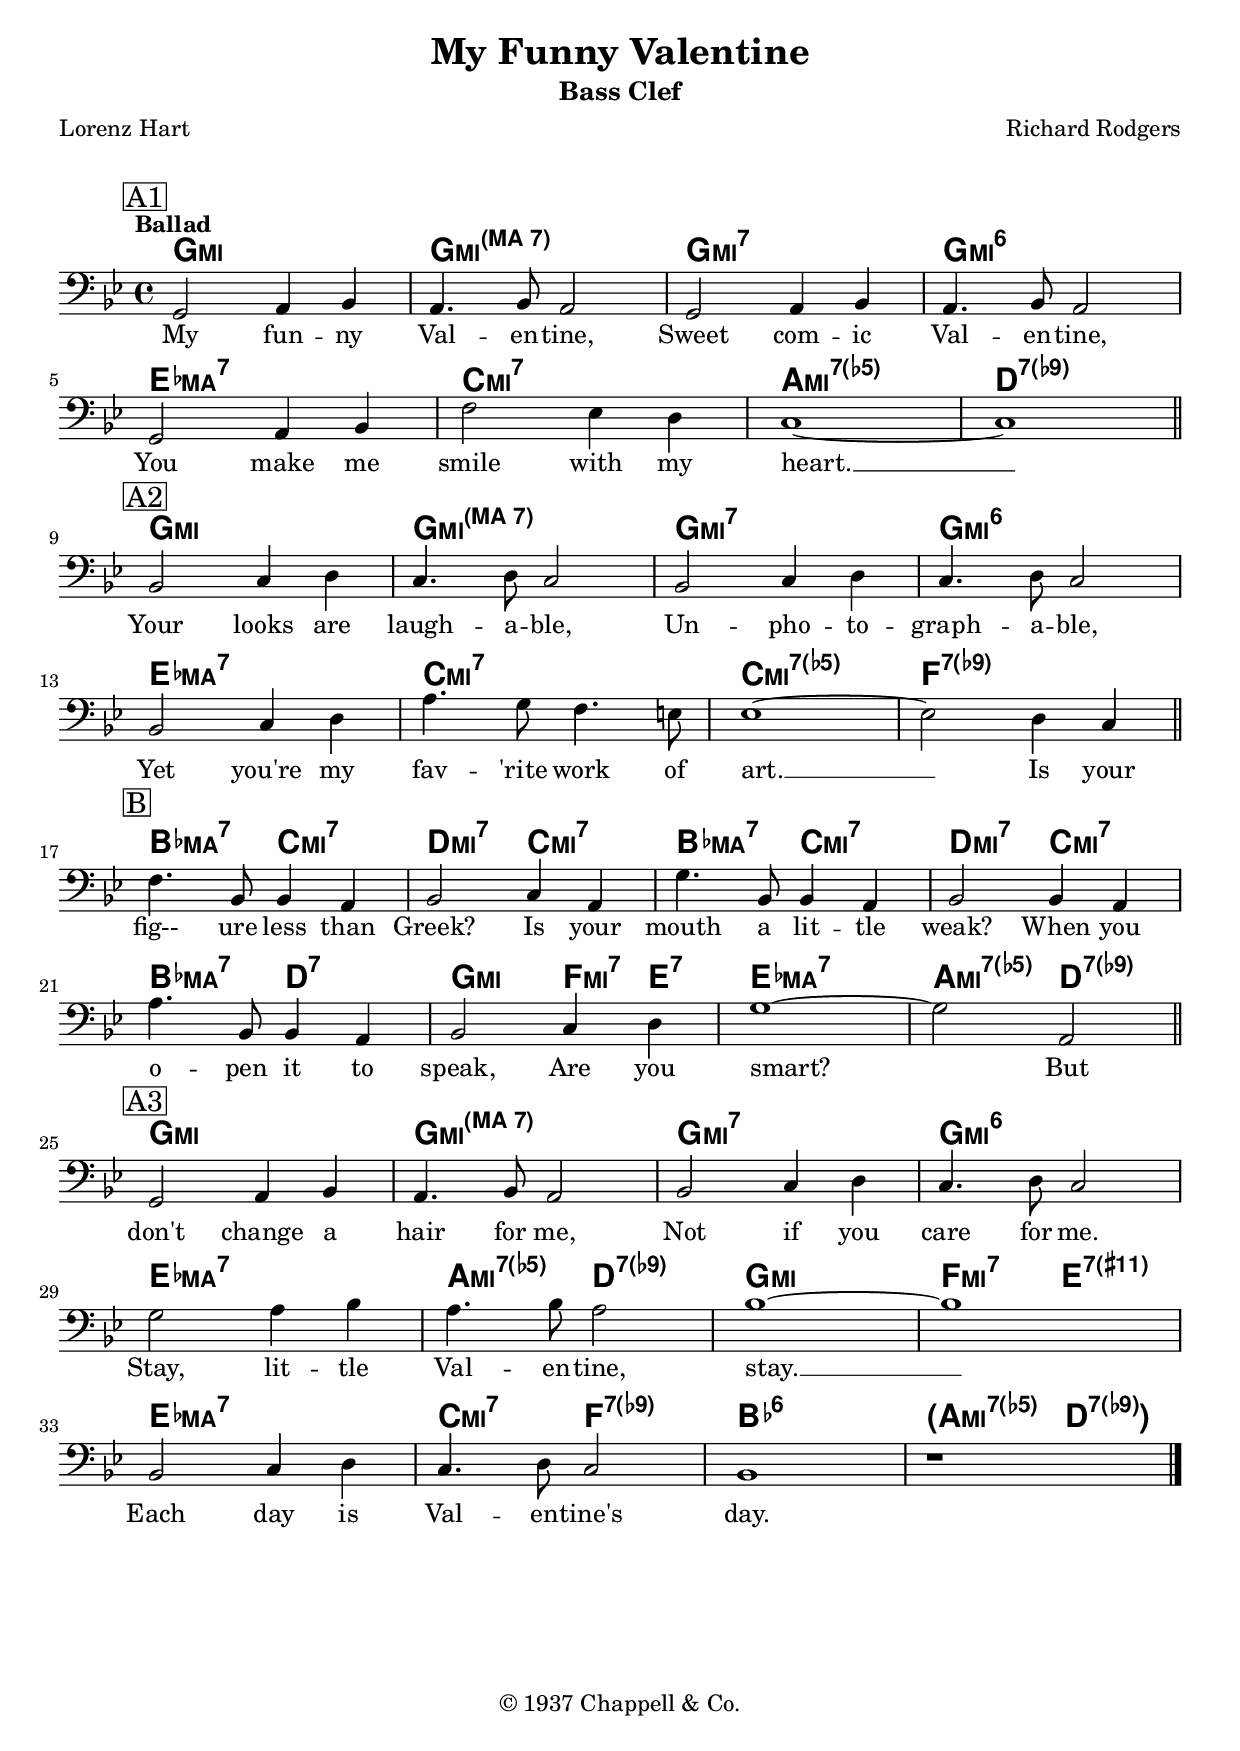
\version "2.24.0"

\include "english.ly"

instrument = "Bass Clef"
whatKey = bf,,
whatClef = "bass"

%% -*- Mode: LilyPond -*-

\include "lead-sheets.ily"

\header {
  title = "My Funny Valentine"
  subtitle = \instrument
  poet = "Lorenz Hart"
  composer = "Richard Rodgers"
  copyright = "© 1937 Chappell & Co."
}

refrainLyrics = \lyricmode {
My fun -- ny Val -- en -- tine,
Sweet com -- ic Val -- en -- tine,
You make me smile with my heart. __
Your looks are laugh -- a -- ble,
Un -- pho -- to -- graph -- a -- ble,
Yet you're my fav -- 'rite work of art. __
Is your fig-- ure less than Greek?
Is your mouth a lit -- tle weak?
When you o -- pen it to speak,
Are you smart?
But don't change a hair for me,
Not if you care for me.
Stay, lit -- tle Val -- en -- tine, stay. __
Each day is Val -- en -- tine's day.
}

refrainChords = \chordmode {
  c1:m c1:m7+ c1:m7 c1:m6
  af1:maj7 f1:m7 d1:m7.5- g1:7.9-

  c1:m c1:m7+ c1:m7 c1:m6
  af1:maj7 f1:m7 f1:m7.5- bf1:7.9-
  
  ef2:maj7 f2:m7 g2:m7 f2:m7 ef2:maj7 f2:m7 g2:m7 f2:m7
  ef2:maj7 g2:7 c2:m bf4:m7 a4:7 af1:maj7 d2:m7.5- g2:7.9-

  c1:m c1:m7+ c1:m7 c1:m6
  af1:maj7 d2:m7.5- g2:7.9- c1:m bf2:m7 a2:7.11+
  
  af1:maj7 f2:m7 bf2:7.9- ef1:6

  \chordOpenParen{ d2:m7.5- }
  \chordCloseParen{ g2:7.9- }
}

refrainKey = ef

refrainMelody = \relative f' {
  \time 4/4
  \key \refrainKey \major
  \clef \whatClef
  \tempo "Ballad"

  \mark \markup{ \box "A1" }
  
  c2 d4 ef4 | d4. ef8 d2 | c2 d4 ef4 | d4. ef8 d2 |
  \break
  c2 d4 ef4 | bf'2 af4 g4 | f1~ | f1 |
  
  \bar "||"
  \break

  \mark \markup{ \box "A2" }
  
  ef2 f4 g4 | f4. g8 f2 | ef2 f4 g4 | f4. g8 f2 |
  \break
  ef2 f4 g4 | d'4. c8 bf4. a8 | af1~ | af2 g4 f4 |

  \bar "||"
  \break

  \mark \markup{ \box "B" }
  
  bf4. ef,8 ef4 d4 | ef2 f4 d4 | c'4. ef,8 ef4 d4 | ef2 ef4 d4 |
  \break
  d'4. ef,8 ef4 d4 | ef2 f4 g4 | c1~ | c2 d,2 |

  \bar "||"
  \break

  \mark \markup{ \box "A3" }
  
  c2 d4 ef4 | d4. ef8 d2 | ef2 f4 g4 | f4. g8 f2 |
  \break
  c'2 d4 ef4 | d4. ef8 d2 | ef1~ | ef1 |
  \break
  ef,2 f4 g4 | f4. g8 f2 | ef1 | r1 |

  \bar "|."
}

\include "paper.ily"

\markup {
  % Leave a gap after the header
  \vspace #1
}

\include "refrain.ily"

